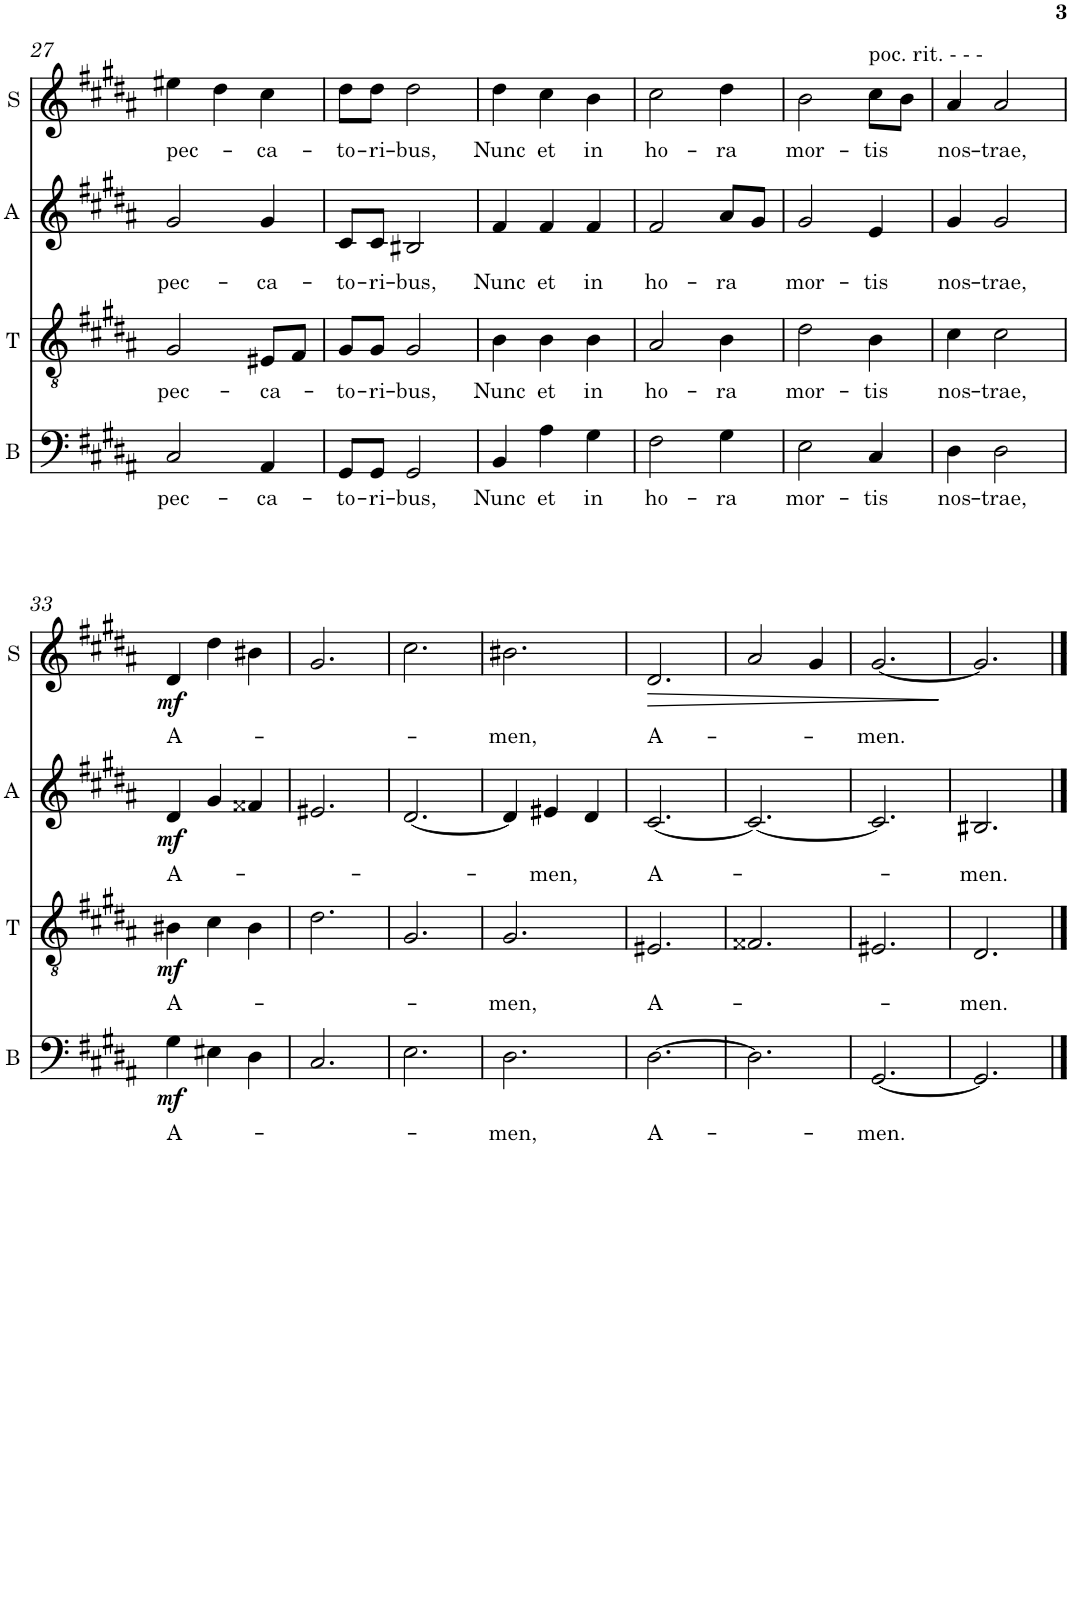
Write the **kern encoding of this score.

**kern	**text	**dynam	**kern	**text	**dynam	**kern	**text	**dynam	**kern	**text	**dynam
*part4	*part4	*part4	*part3	*part3	*part3	*part2	*part2	*part2	*part1	*part1	*part1
*staff4	*staff4	*staff4	*staff3	*staff3	*staff3	*staff2	*staff2	*staff2	*staff1	*staff1	*staff1
*I"Bas	*	*	*I"Tenor	*	*	*I"Alt	*	*	*I"Sopraan	*	*
*I'B	*	*	*I'T	*	*	*I'A	*	*	*I'S	*	*
!!LO:PB:g=z
*clefF4	*	*	*clefGv2	*	*	*clefG2	*	*	*clefG2	*	*
*k[f#c#g#d#a#]	*	*	*k[f#c#g#d#a#]	*	*	*k[f#c#g#d#a#]	*	*	*k[f#c#g#d#a#]	*	*
*M3/4	*	*	*M3/4	*	*	*M3/4	*	*	*M3/4	*	*
=27	=27	=27	=27	=27	=27	=27	=27	=27	=27	=27	=27
!	!LO:LY:b	!	!	!LO:LY:b	!	!	!LO:LY:b	!	!	!LO:LY:b	!
2C#/	pec-	.	2G#/	pec-	.	2g#/	pec-	.	4ee#X\	pec-	.
.	.	.	.	.	.	.	.	.	4dd#\	.	.
!	!LO:LY:b	!	!	!LO:LY:b	!	!	!LO:LY:b	!	!	!LO:LY:b	!
4AA#/	ca-	.	8E#X/L	ca-	.	4g#/	ca-	.	4cc#\	ca-	.
.	.	.	8F#/J	.	.	.	.	.	.	.	.
=28	=28	=28	=28	=28	=28	=28	=28	=28	=28	=28	=28
!	!LO:LY:b	!	!	!LO:LY:b	!	!	!LO:LY:b	!	!	!LO:LY:b	!
8GG#/L	to-	.	8G#/L	to-	.	8c#/L	to-	.	8dd#\L	to-	.
!	!LO:LY:b	!	!	!LO:LY:b	!	!	!LO:LY:b	!	!	!LO:LY:b	!
8GG#/J	ri-	.	8G#/J	ri-	.	8c#/J	ri-	.	8dd#\J	ri-	.
!	!LO:LY:b	!	!	!LO:LY:b	!	!	!LO:LY:b	!	!	!LO:LY:b	!
2GG#/	bus,	.	2G#/	bus,	.	2B#X/	bus,	.	2dd#\	bus,	.
=29	=29	=29	=29	=29	=29	=29	=29	=29	=29	=29	=29
!	!LO:LY:b	!	!	!LO:LY:b	!	!	!LO:LY:b	!	!	!LO:LY:b	!
4BB/	Nunc	.	4B\	Nunc	.	4f#/	Nunc	.	4dd#\	Nunc	.
!	!LO:LY:b	!	!	!LO:LY:b	!	!	!LO:LY:b	!	!	!LO:LY:b	!
4A#\	et	.	4B\	et	.	4f#/	et	.	4cc#\	et	.
!	!LO:LY:b	!	!	!LO:LY:b	!	!	!LO:LY:b	!	!	!LO:LY:b	!
4G#\	in	.	4B\	in	.	4f#/	in	.	4b\	in	.
=30	=30	=30	=30	=30	=30	=30	=30	=30	=30	=30	=30
!	!LO:LY:b	!	!	!LO:LY:b	!	!	!LO:LY:b	!	!	!LO:LY:b	!
2F#\	ho-	.	2A#/	ho-	.	2f#/	ho-	.	2cc#\	ho-	.
!	!LO:LY:b	!	!	!LO:LY:b	!	!	!LO:LY:b	!	!	!LO:LY:b	!
4G#\	ra	.	4B\	ra	.	8a#/L	ra	.	4dd#\	ra	.
.	.	.	.	.	.	8g#/J	.	.	.	.	.
=31	=31	=31	=31	=31	=31	=31	=31	=31	=31	=31	=31
!	!LO:LY:b	!	!	!LO:LY:b	!	!	!LO:LY:b	!	!	!LO:LY:b	!
2E\	mor-	.	2d#\	mor-	.	2g#/	mor-	.	2b\	mor-	.
!	!	!	!	!	!	!	!	!	!LO:TX:a:t=poc. rit. - - -	!	!
!	!LO:LY:b	!	!	!LO:LY:b	!	!	!LO:LY:b	!	!	!LO:LY:b	!
4C#/	tis	.	4B\	tis	.	4e/	tis	.	8cc#\L	tis	.
.	.	.	.	.	.	.	.	.	8b\J	.	.
=32	=32	=32	=32	=32	=32	=32	=32	=32	=32	=32	=32
!	!LO:LY:b	!	!	!LO:LY:b	!	!	!LO:LY:b	!	!	!LO:LY:b	!
4D#\	nos-	.	4c#\	nos-	.	4g#/	nos-	.	4a#/	nos-	.
!	!LO:LY:b	!	!	!LO:LY:b	!	!	!LO:LY:b	!	!	!LO:LY:b	!
2D#\	trae,	.	2c#\	trae,	.	2g#/	trae,	.	2a#/	trae,	.
!!LO:LB:g=z
=33	=33	=33	=33	=33	=33	=33	=33	=33	=33	=33	=33
!	!LO:LY:b	!LO:DY:b	!	!LO:LY:b	!LO:DY:b	!	!LO:LY:b	!LO:DY:b	!	!LO:LY:b	!LO:DY:b
4G#\	A-	mf	4B#X\	A-	mf	4d#/	A-	mf	4d#/	A-	mf
4E#X\	.	.	4c#\	.	.	4g#/	.	.	4dd#\	.	.
4D#\	.	.	4B#\	.	.	4f##X/	.	.	4b#X\	.	.
=34	=34	=34	=34	=34	=34	=34	=34	=34	=34	=34	=34
2.C#/	.	.	2.d#\	.	.	2.e#X/	.	.	2.g#/	.	.
=35	=35	=35	=35	=35	=35	=35	=35	=35	=35	=35	=35
2.E\	.	.	2.G#/	.	.	[2.d#/	.	.	2.cc#\	.	.
=36	=36	=36	=36	=36	=36	=36	=36	=36	=36	=36	=36
!	!LO:LY:b	!	!	!LO:LY:b	!	!	!	!	!	!LO:LY:b	!
2.D#\	men,	.	2.G#/	men,	.	4d#/]	.	.	2.b#X\	men,	.
!	!	!	!	!	!	!	!LO:LY:b	!	!	!	!
.	.	.	.	.	.	4e#X/	men,	.	.	.	.
.	.	.	.	.	.	4d#/	.	.	.	.	.
=37	=37	=37	=37	=37	=37	=37	=37	=37	=37	=37	=37
!	!LO:LY:b	!	!	!LO:LY:b	!	!	!LO:LY:b	!	!	!LO:LY:b	!LO:HP:b
[2.D#\	A-	.	2.E#X/	A-	.	[2.c#/	A-	.	2.d#/	A-	>
=38	=38	=38	=38	=38	=38	=38	=38	=38	=38	=38	=38
2.D#\]	.	.	2.F##X/	.	.	2.c#/_	.	.	2a#/	.	.
.	.	.	.	.	.	.	.	.	4g#/	.	.
=39	=39	=39	=39	=39	=39	=39	=39	=39	=39	=39	=39
!	!LO:LY:b	!	!	!	!	!	!	!	!	!LO:LY:b	!
[2.GG#/	men.	.	2.E#X/	.	.	2.c#/]	.	.	[2.g#/	men.	.
.	.	.	.	.	.	.	.	.	.	.	]
=40	=40	=40	=40	=40	=40	=40	=40	=40	=40	=40	=40
!	!	!	!	!LO:LY:b	!	!	!LO:LY:b	!	!	!	!
2.GG#/]	.	.	2.D#/	men.	.	2.B#X/	men.	.	2.g#/]	.	.
==	==	==	==	==	==	==	==	==	==	==	==
*-	*-	*-	*-	*-	*-	*-	*-	*-	*-	*-	*-
